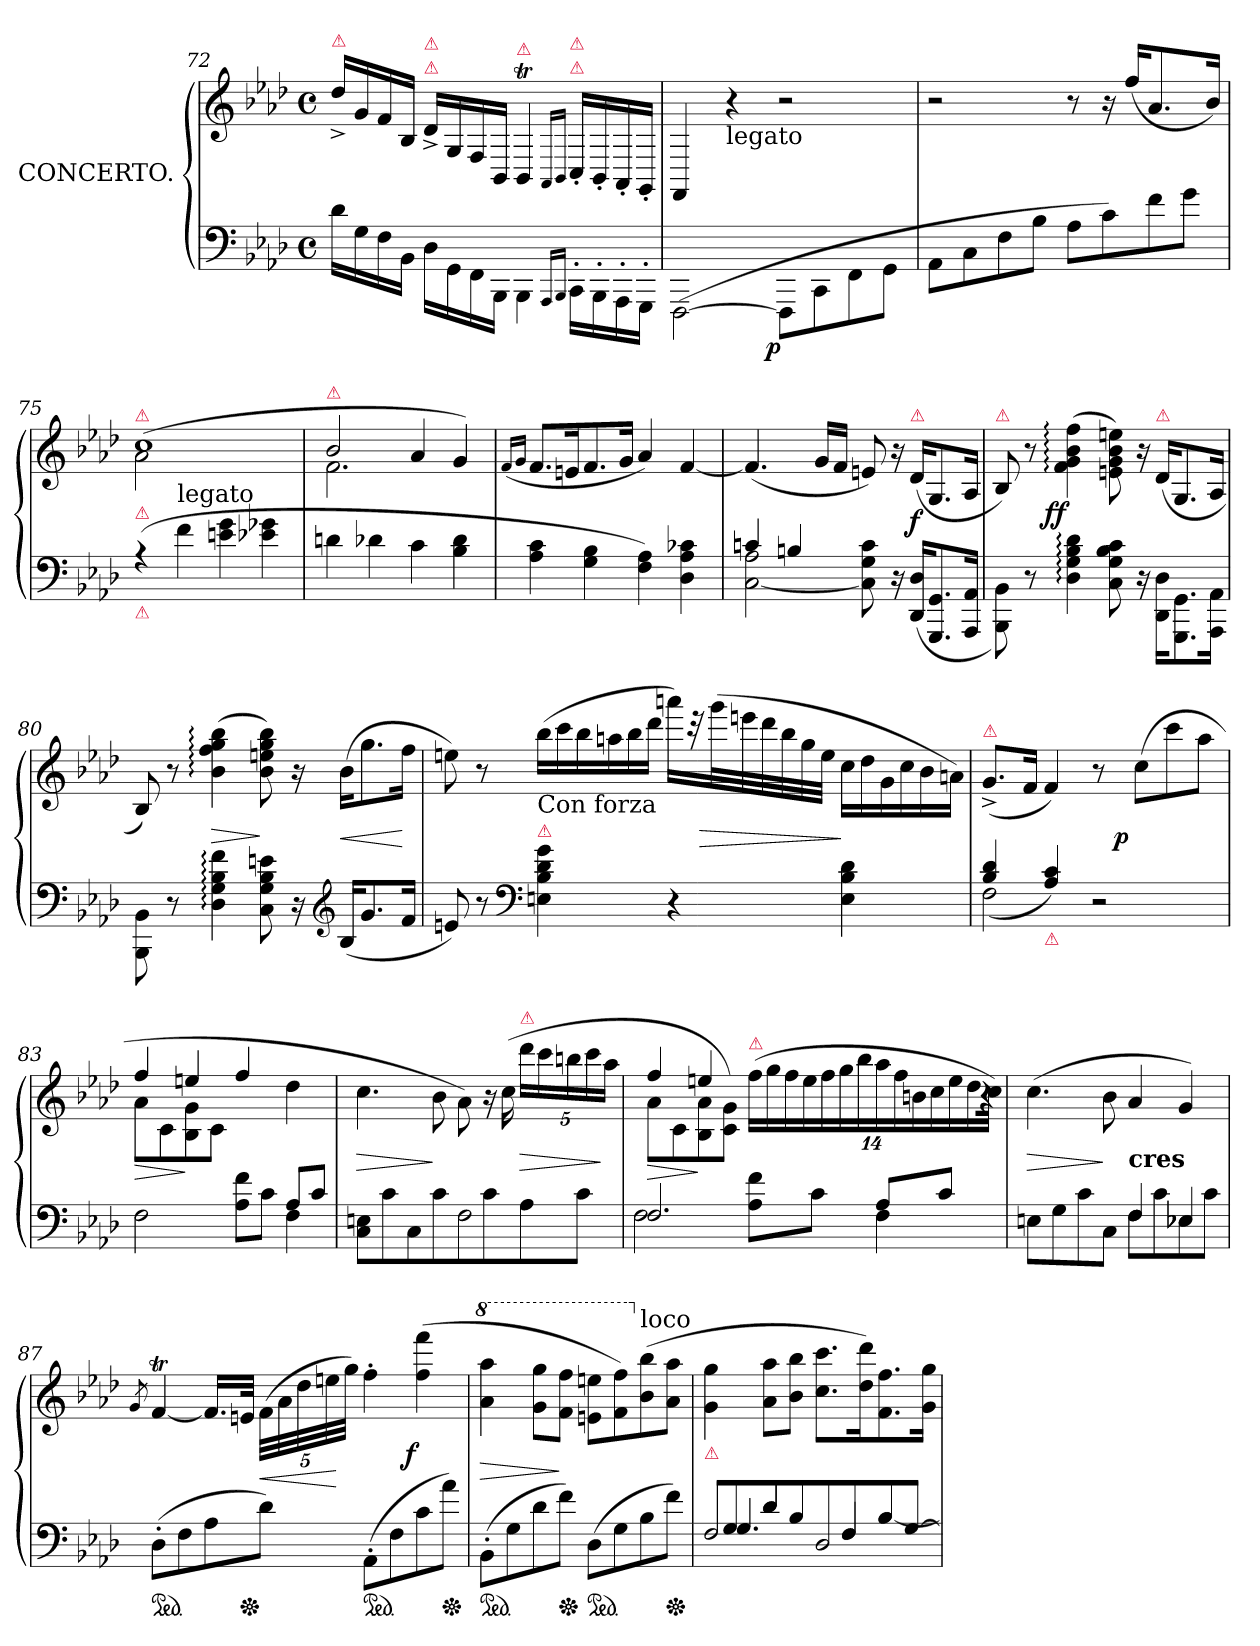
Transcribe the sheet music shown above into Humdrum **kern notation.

**kern	**kern	**dynam
*part1	*part1	*part1
*staff2	*staff1	*staff1/2
*I"CONCERTO.	*	*
*clefF4	*clefG2	*
*k[b-e-a-d-]	*k[b-e-a-d-]	*
*f:	*f:	*
*M4/4	*M4/4	*
*met(c)	*met(c)	*
=72	=72	=72
!	!LO:TX:a:color=crimson:t=⚠	!
16d-LL	16dd-^<LL	.
16G	16g	.
16F	16f	.
16BB-JJ	16B-JJ	.
!	!LO:TX:a:color=crimson:t=⚠	!
!	!LO:TX:a:color=crimson:t=⚠	!
16D-\LL	16d-^<\LL	.
16GG\	16G/	.
16FF\	16F/	.
16BBB-\JJ	16BB-/JJ	.
!	!LO:TX:a:color=crimson:t=⚠	!
4BBB-\	4BB-T/	.
16qqAAA-LL	16qqAA-/LL	.
16qqBBB-JJ	16qqBB-/JJ	.
!	!LO:TX:a:color=crimson:t=⚠	!
!	!LO:TX:a:color=crimson:t=⚠	!
16CC'<\LL	16C'>/LL	.
16BBB-'<\	16BB-'>/	.
16AAA-'<\	16AA-'>/	.
16GGG'<\JJ	16GG'>/JJ	.
=73	=73	=73
(>[2FFF\	4FF/	.
!	!LO:TX:b:t=legato	!
.	4r	.
!	!	!LO:DY:b=2:rj
8FFF\L]	2r	p
8CC\	.	.
8FF\	.	.
8GG\J	.	.
=74	=74	=74
8AA-L	2r	.
8C	.	.
8F	.	.
8B-J	.	.
8A-L	8r	.
8c)	16r	.
.	(>16ffKL	.
8f\	8.a-/	.
8g\J	.	.
.	16b-/Jk)	.
=75	=75	=75
*	*^	*
!	!LO:TX:a:color=crimson:t=⚠	!	!
!LO:TX:a:color=crimson:t=⚠	!	!	!
!LO:TX:b:color=crimson:t=⚠	!	!	!
(<4rA	(>1cc	2a-	.
!LO:TX:a:t=legato	!	!	!
4f\	.	.	.
4en\ 4g\	.	2ryy	.
4e-X\ 4g-X\	.	.	.
=76	=76	=76	=76
!	!LO:TX:a:color=crimson:t=⚠	!	!
4dn	2b-	2.f	.
4d-X	.	.	.
4c	4a-	.	.
4B- 4d-	4g)	4ryy	.
*	*v	*v	*
=77	=77	=77
.	(<16qqf/LL	.
.	16qqg/JJ	.
4A- 4c	8.fL	.
.	16enK	.
4G 4B-	8.f	.
.	16gJk	.
4F 4A-)	4a-)	.
4D- 4A- 4c-X	[4f	.
=78	=78	=78
*^	*	*
4cn	[2C 2A-	(>4.f]	.
4Bn	.	.	.
.	.	16gLL	.
.	.	16fJJ	.
4ryy	8C] 8G 8c	8en)	.
.	16r	16r	.
!	!	!LO:TX:a:color=crimson:t=⚠	!
.	(>16DD- 16D-KL	(>16d-\KL	f
4ryy	8.GGG 8.GG	8.G/	.
.	16AAA- 16AA-Jk	16A-/Jk	.
=79	=79	=79	=79
*	*	*^	*
!	!	!LO:TX:a:color=crimson:t=⚠	!	!
*v	*v	*	*	*
8BBB-\ 8BB-\)	8B-/)	8.ryy	.
8r	8r	.	.
.	.	2ryy	ff
4D-: 4G: 4B-: 4d-:	(>4f: 4g: 4b-: 4ff:	.	.
8C 8G 8B- 8c	8en\ 8g\ 8b-\ 8een\)	.	.
16r	16r	.	.
!	!LO:TX:a:color=crimson:t=⚠	!	!
16DD-\ 16D-\KL	(>16d-\KL	4ryy	.
8.GGG\ 8.GG\	8.G/	.	.
16AAA-\ 16AA-\Jk	16A-/Jk	16ryy	.
=80	=80	=80	=80
!	!LO:TX:a:color=crimson:t=⚠	!	!
*	*v	*v	*
8BBB-\ 8BB-\	8B-/)	.
8r	8r	.
4D-: 4G: 4B-: 4f:	(>4b-: 4ff: 4gg: 4bb-:	>
8C 8G 8B- 8en	8b- 8een 8gg 8bb-)	]
16r	16r	.
*clefG2	*	*
(<16B-KL	(>16b-KL	<
8.g	8.gg	.
16fJk	16ffJk	[
=81	=81	=81
8en)	8een)	.
8r	8r	.
*clefF4	*	*
*	*Xtuplet	*
!	!LO:TX:b:t=Con forza	!
!LO:TX:a:color=crimson:t=⚠	!	!
4En 4B- 4d- 4g	(>24bb-LL	.
.	24ccc	.
.	24bb-	.
.	24aan	.
.	24bb-	.
.	24ddd-JJ	.
4r	18aaanLL)	.
.	36rccc	.
.	(>36gggL	>
.	36eeen	.
.	36ddd-	.
.	36bb-	.
.	36gg	.
.	36eeJJJ	.
4E 4B- 4d-	24ccLL	]
.	24dd-	.
.	24g	.
.	24cc	.
.	24b-	.
.	24anJJ)	.
=82	=82	=82
*^	*^	*
!	!	!LO:TX:a:color=crimson:t=⚠	!	!
4B- 4d-	(<2F	(<8.g^>L	2ryy	.
.	.	16fJk	.	.
!LO:TX:b:color=crimson:t=⚠	!	!	!	!
4A- 4c)	.	4f)	.	.
2ryy	2r	8r	16ryy	.
.	.	.	4..ryy	p
.	.	(>8ccL	.	.
.	.	8ccc	.	.
.	.	8aa-J	.	.
=83	=83	=83	=83	=83
2ryy	2F	4ff	8a-L	>
.	.	.	8c	.
.	.	4een	8B- 8g	]
.	.	.	8cJ	.
4ryy	8A-\ 8f\L	4ff/	4ryy	.
.	8cJ	.	.	.
8A-L	4F	4ryy	4dd-	.
8cJ	.	.	.	.
*v	*v	*	*	*
*	*v	*v	*
=84	=84	=84
8C 8EnL	4.cc	>
8c	.	.
8C	.	.
8cJ	8b-	]
!LO:N:vis=2	!	!
8F	8a-\)	.
8c	16r	.
.	(>16cc	.
*	*tuplet	*
!	!LO:TX:a:color=crimson:t=⚠	!
8A-	20ddd-LL	>
.	20ccc	.
.	20bbn	.
8cJ	.	.
.	20ccc	.
.	20aa-JJ	]
=85	=85	=85
*^	*^	*
2.F	2F	4ff	8a-L	>
.	.	.	8c	.
.	.	4een	8B- 8a-	]
.	.	.	8c 8gJ)	.
!	!	!LO:TX:a:color=crimson:t=⚠	!	!
.	8A- 8fL	(>28ff\LL	2ryy	.
.	.	28gg	.	.
.	.	28ff	.	.
.	.	28ee	.	.
.	8cJ	.	.	.
.	.	28ff	.	.
.	.	28gg	.	.
.	.	28bb-	.	.
8A-L	4F	28aa-	.	.
.	.	28ff	.	.
.	.	28bn	.	.
.	.	28cc	.	.
8cJ	.	.	.	.
.	.	28ee	.	.
.	.	28dd-	.	.
!	!	!LO:N:vis=16	!	!
.	.	56r	.	.
.	.	56ccJJk)	.	.
*	*	*v	*v	*
=86	=86	=86	=86
2ryy	8EnL	(>4.cc	>
.	8G	.	.
.	8c	.	.
.	8CJ	8b-	]
!	!	!LO:TX:c:B:t=cres	!
4F	8FL	4a-	.
.	8c	.	.
4E-X	8E-X	4g)	.
.	8cJ	.	.
*v	*v	*	*
=87	=87	=87
.	8qg/	.
*ped	*	*
(>8D-'>L	[4fT	.
8F	.	.
8A-	16.fLL]	.
*Xped	*	*
.	32enJJk	.
8d-J)	(>40fLLL	<
.	40a-	.
.	40dd-	.
.	40een	.
.	40ggJJJ)	[
*ped	*	*
(>8AA-'>L	4ff'>	.
8F	.	.
!	!	!LO:DY:rj
8c	(>4ff 4fff	f
*Xped	*	*
8a-J)	.	.
=88	=88	=88
*	*8va	*
*ped	*	*
(>8BB-'>L	4aa- 4aaa-	>
8G	.	.
8d-	8gg 8gggL	.
*Xped	*	*
8fJ)	8ff 8fffJ	]
*ped	*	*
(>8D-L	8een 8eeenL	.
8G	8ff 8fff)	.
*	*X8va	*
!	!LO:TX:a:t=loco	!
8B-	(>8b- 8bb-	.
*Xped	*	*
8fJ)	8a- 8aa-J	.
=89	=89	=89
*^	*	*
*	*^	*	*
!	!	!	!LO:TX:b:color=crimson:t=⚠	!
!	!	!LO:N:vis=2	!	!
8ryy	4ryy	8F	4g 4gg	.
4.G	.	8G	.	.
.	4d-/	8d-	8a- 8aa-L	.
.	.	8B-J	8b- 8bb-J	.
!	!	!LO:N:vis=2	!	!
8ryy	4ryy	8D-	8.cc 8.cccL	.
4F	.	8F	.	.
.	.	.	16dd- 16ddd-K)	.
.	[4B-/	8B-	8.f 8.ff	.
8ryy	.	[8GJ	.	.
.	.	.	16g 16ggJk	.
*v	*v	*v	*	*
=	=	=
*-	*-	*-
